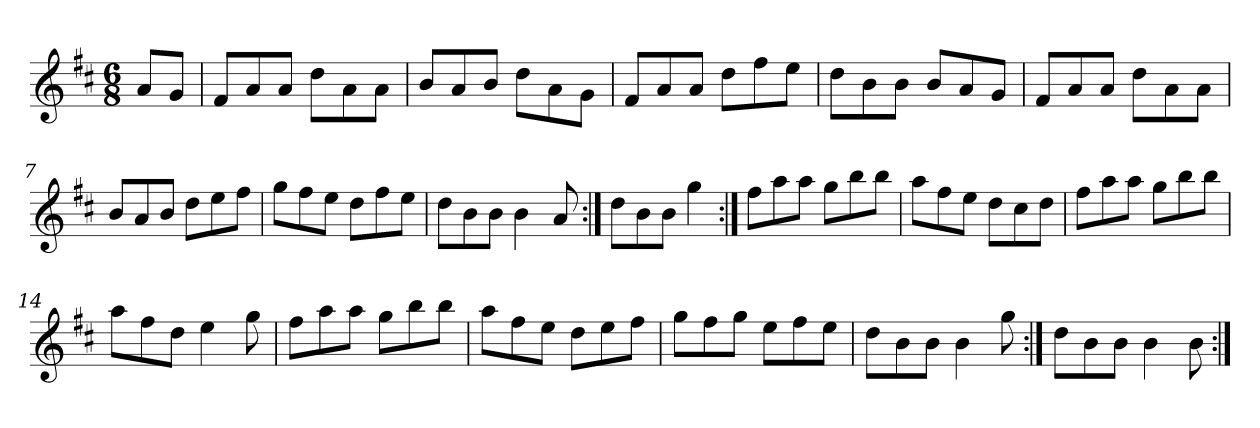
**kern
*part1
*staff1
*clefG2
*k[f#c#]
*D:
*M6/8
*MM150
=1
8a/L
8g/J
=2
8f#/L
8a/
8a/J
8dd\L
8a\
8a\J
=3
8b/L
8a/
8b/J
8dd\L
8a\
8g\J
=4
8f#/L
8a/
8a/J
8dd\L
8ff#\
8ee\J
=5
8dd\L
8b\
8b\J
8b/L
8a/
8g/J
=6
8f#/L
8a/
8a/J
8dd\L
8a\
8a\J
=7
8b/L
8a/
8b/J
8dd\L
8ee\
8ff#\J
=8
8gg\L
8ff#\
8ee\J
8dd\L
8ff#\
8ee\J
!!LO:LB:g=z
=9
8dd\L
8b\
8b\J
4b\
8a/
=10:|!
8dd\L
8b\
8b\J
4gg\
=11:|!
8ff#\L
8aa\
8aa\J
8gg\L
8bb\
8bb\J
=12
8aa\L
8ff#\
8ee\J
8dd\L
8cc#\
8dd\J
=13
8ff#\L
8aa\
8aa\J
8gg\L
8bb\
8bb\J
=14
8aa\L
8ff#\
8dd\J
4ee\
8gg\
=15
8ff#\L
8aa\
8aa\J
8gg\L
8bb\
8bb\J
!!LO:LB:g=z
=16
8aa\L
8ff#\
8ee\J
8dd\L
8ee\
8ff#\J
=17
8gg\L
8ff#\
8gg\J
8ee\L
8ff#\
8ee\J
=18
8dd\L
8b\
8b\J
4b\
8gg\
=19:|!
8dd\L
8b\
8b\J
4b\
8b\
=:|!
*-
